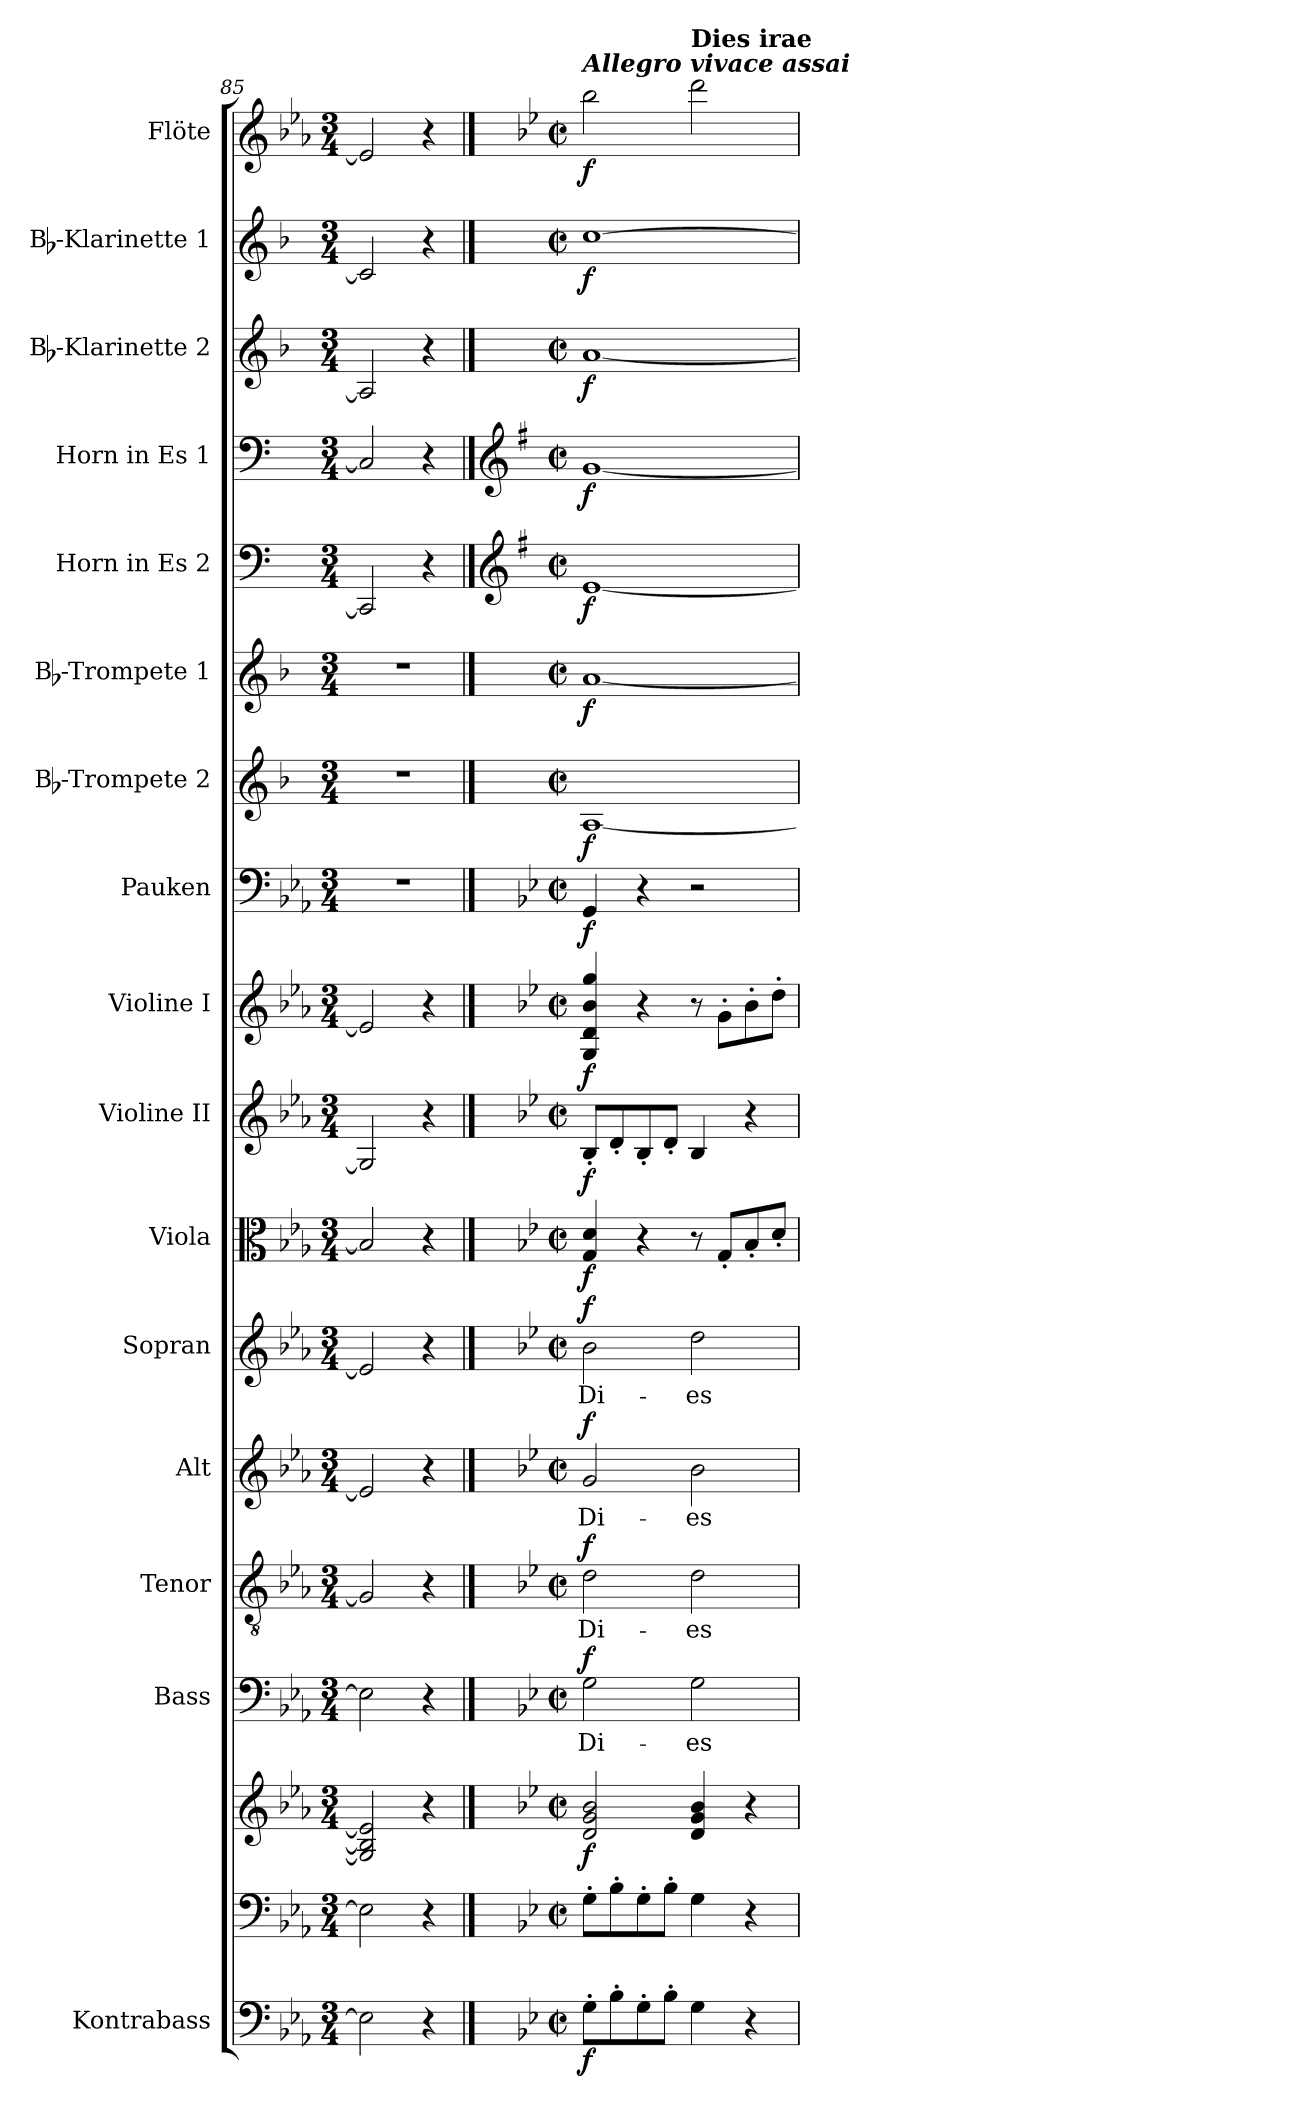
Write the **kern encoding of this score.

**kern	**dynam	**kern	**kern	**dynam	**kern	**text	**dynam	**kern	**text	**dynam	**kern	**text	**dynam	**kern	**text	**dynam	**kern	**dynam	**kern	**dynam	**kern	**dynam	**kern	**dynam	**kern	**dynam	**kern	**dynam	**kern	**dynam	**kern	**dynam	**kern	**dynam	**kern	**dynam	**kern	**dynam
*part17	*part17	*part16	*part16	*part16	*part15	*part15	*part15	*part14	*part14	*part14	*part13	*part13	*part13	*part12	*part12	*part12	*part11	*part11	*part10	*part10	*part9	*part9	*part8	*part8	*part7	*part7	*part6	*part6	*part5	*part5	*part4	*part4	*part3	*part3	*part2	*part2	*part1	*part1
*staff18	*staff18	*staff17	*staff16	*staff16/17	*staff15	*staff15	*staff15	*staff14	*staff14	*staff14	*staff13	*staff13	*staff13	*staff12	*staff12	*staff12	*staff11	*staff11	*staff10	*staff10	*staff9	*staff9	*staff8	*staff8	*staff7	*staff7	*staff6	*staff6	*staff5	*staff5	*staff4	*staff4	*staff3	*staff3	*staff2	*staff2	*staff1	*staff1
*I"Kontrabass	*	*	*	*	*I"Bass	*	*	*I"Tenor	*	*	*I"Alt	*	*	*I"Sopran	*	*	*I"Viola	*	*I"Violine II	*	*I"Violine I	*	*I"Pauken	*	*I"Bb-Trompete 2	*	*I"Bb-Trompete 1	*	*I"Horn in Es 2	*	*I"Horn in Es 1	*	*I"Bb-Klarinette 2	*	*I"Bb-Klarinette 1	*	*I"Flöte	*
*I'Kb.	*	*	*	*	*I'B.	*	*	*I'T.	*	*	*I'A.	*	*	*I'S.	*	*	*I'Vla.	*	*I'Vl. II	*	*I'Vl. I	*	*I'Pk.	*	*I'Bb Trp. 2	*	*I'Bb Trp. 1	*	*	*	*	*	*I'Bb Kl. 2	*	*I'Bb Kl. 1	*	*I'Fl.	*
*clefF4	*	*clefF4	*clefG2	*	*clefF4	*	*	*clefGv2	*	*	*clefG2	*	*	*clefG2	*	*	*clefC3	*	*clefG2	*	*clefG2	*	*clefF4	*	*clefG2	*	*clefG2	*	*clefF4	*	*clefF4	*	*clefG2	*	*clefG2	*	*clefG2	*
*ITrd7c12	*	*	*	*	*	*	*	*	*	*	*	*	*	*	*	*	*	*	*	*	*	*	*	*	*ITrd1c2	*	*ITrd1c2	*	*ITrd5c9	*	*ITrd5c9	*	*ITrd1c2	*	*ITrd1c2	*	*	*
*k[b-e-a-]	*	*k[b-e-a-]	*k[b-e-a-]	*	*k[b-e-a-]	*	*	*k[b-e-a-]	*	*	*k[b-e-a-]	*	*	*k[b-e-a-]	*	*	*k[b-e-a-]	*	*k[b-e-a-]	*	*k[b-e-a-]	*	*k[b-e-a-]	*	*k[b-e-a-]	*	*k[b-e-a-]	*	*k[b-e-a-]	*	*k[b-e-a-]	*	*k[b-e-a-]	*	*k[b-e-a-]	*	*k[b-e-a-]	*
*E-:	*	*E-:	*E-:	*	*E-:	*	*	*E-:	*	*	*E-:	*	*	*E-:	*	*	*E-:	*	*E-:	*	*E-:	*	*E-:	*	*E-:	*	*E-:	*	*E-:	*	*E-:	*	*E-:	*	*E-:	*	*E-:	*
*M3/4	*	*M3/4	*M3/4	*	*M3/4	*	*	*M3/4	*	*	*M3/4	*	*	*M3/4	*	*	*M3/4	*	*M3/4	*	*M3/4	*	*M3/4	*	*M3/4	*	*M3/4	*	*M3/4	*	*M3/4	*	*M3/4	*	*M3/4	*	*M3/4	*
=85	=85	=85	=85	=85	=85	=85	=85	=85	=85	=85	=85	=85	=85	=85	=85	=85	=85	=85	=85	=85	=85	=85	=85	=85	=85	=85	=85	=85	=85	=85	=85	=85	=85	=85	=85	=85	=85	=85
2EE-\]	.	2E-\]	2G/] 2B-/] 2e-/]	.	2E-\]	.	.	2G/]	.	.	2e-/]	.	.	2e-/]	.	.	2B-/]	.	2G/]	.	2e-/]	.	2.r	.	2.r	.	2.r	.	2EEE-/]	.	2EE-/]	.	2G/]	.	2B-/]	.	2e-/]	.
4r	.	4r	4r	.	4r	.	.	4r	.	.	4r	.	.	4r	.	.	4r	.	4r	.	4r	.	.	.	.	.	.	.	4r	.	4r	.	4r	.	4r	.	4r	.
!!LO:PB:g=z
==86	==86	==86	==86	==86	==86	==86	==86	==86	==86	==86	==86	==86	==86	==86	==86	==86	==86	==86	==86	==86	==86	==86	==86	==86	==86	==86	==86	==86	==86	==86	==86	==86	==86	==86	==86	==86	==86	==86
*	*	*	*	*	*	*	*	*	*	*	*	*	*	*	*	*	*	*	*	*	*	*	*	*	*	*	*	*	*clefG2	*	*clefG2	*	*	*	*	*	*	*
*k[b-e-]	*	*k[b-e-]	*k[b-e-]	*	*k[b-e-]	*	*	*k[b-e-]	*	*	*k[b-e-]	*	*	*k[b-e-]	*	*	*k[b-e-]	*	*k[b-e-]	*	*k[b-e-]	*	*k[b-e-]	*	*k[b-e-]	*	*k[b-e-]	*	*k[b-e-]	*	*k[b-e-]	*	*k[b-e-]	*	*k[b-e-]	*	*k[b-e-]	*
*B-:	*	*B-:	*B-:	*	*B-:	*	*	*B-:	*	*	*B-:	*	*	*B-:	*	*	*B-:	*	*B-:	*	*B-:	*	*B-:	*	*B-:	*	*B-:	*	*B-:	*	*B-:	*	*B-:	*	*B-:	*	*B-:	*
*M2/2	*	*M2/2	*M2/2	*	*M2/2	*	*	*M2/2	*	*	*M2/2	*	*	*M2/2	*	*	*M2/2	*	*M2/2	*	*M2/2	*	*M2/2	*	*M2/2	*	*M2/2	*	*M2/2	*	*M2/2	*	*M2/2	*	*M2/2	*	*M2/2	*
*met(c|)	*	*met(c|)	*met(c|)	*	*met(c|)	*	*	*met(c|)	*	*	*met(c|)	*	*	*met(c|)	*	*	*met(c|)	*	*met(c|)	*	*met(c|)	*	*met(c|)	*	*met(c|)	*	*met(c|)	*	*met(c|)	*	*met(c|)	*	*met(c|)	*	*met(c|)	*	*met(c|)	*
!	!	!	!	!	!	!	!	!	!	!	!	!	!	!	!	!	!	!	!	!	!	!	!	!	!	!	!	!	!	!	!	!	!	!	!	!	!LO:TX:a:Bi:t=Allegro vivace assai	!
!	!LO:DY:b	!	!	!LO:DY:b	!	!LO:LY:b	!LO:DY:a	!	!LO:LY:b	!LO:DY:a	!	!LO:LY:b	!LO:DY:a	!	!LO:LY:b	!LO:DY:a	!	!LO:DY:b	!	!LO:DY:b	!	!LO:DY:b	!	!LO:DY:b	!	!LO:DY:b	!	!LO:DY:b	!	!LO:DY:b	!	!LO:DY:b	!	!LO:DY:b	!	!LO:DY:b	!	!LO:DY:b
8GG'>\L	f	8G'>\L	2d/ 2g/ 2b-/	f	2G\	Di-	f	2d\	Di-	f	2g/	Di-	f	2b-\	Di-	f	4G/ 4d/	f	8B-'</L	f	4G/ 4d/ 4b-/ 4gg/	f	4GG/	f	[1G	f	[1g	f	[1G	f	[1B-	f	[1g	f	[1b-	f	2bb-\	f
8BB-'>\	.	8B-'>\	.	.	.	.	.	.	.	.	.	.	.	.	.	.	.	.	8d'</	.	.	.	.	.	.	.	.	.	.	.	.	.	.	.	.	.	.	.
8GG'>\	.	8G'>\	.	.	.	.	.	.	.	.	.	.	.	.	.	.	4r	.	8B-'</	.	4r	.	4r	.	.	.	.	.	.	.	.	.	.	.	.	.	.	.
8BB-'>\J	.	8B-'>\J	.	.	.	.	.	.	.	.	.	.	.	.	.	.	.	.	8d'</J	.	.	.	.	.	.	.	.	.	.	.	.	.	.	.	.	.	.	.
!	!	!	!	!	!	!	!	!	!	!	!	!	!	!	!	!	!	!	!	!	!	!	!	!	!	!	!	!	!	!	!	!	!	!	!	!	!LO:TX:a:B:t=Dies irae	!
!	!	!	!	!	!	!LO:LY:b	!	!	!LO:LY:b	!	!	!LO:LY:b	!	!	!LO:LY:b	!	!	!	!	!	!	!	!	!	!	!	!	!	!	!	!	!	!	!	!	!	!	!
4GG\	.	4G\	4d/ 4g/ 4b-/	.	2G\	-es	.	2d\	-es	.	2b-\	-es	.	2dd\	-es	.	8r	.	4B-/	.	8r	.	2r	.	.	.	.	.	.	.	.	.	.	.	.	.	2ddd\	.
.	.	.	.	.	.	.	.	.	.	.	.	.	.	.	.	.	8G'</L	.	.	.	8g'>\L	.	.	.	.	.	.	.	.	.	.	.	.	.	.	.	.	.
4r	.	4r	4r	.	.	.	.	.	.	.	.	.	.	.	.	.	8B-'</	.	4r	.	8b-'>\	.	.	.	.	.	.	.	.	.	.	.	.	.	.	.	.	.
.	.	.	.	.	.	.	.	.	.	.	.	.	.	.	.	.	8d'</J	.	.	.	8dd'>\J	.	.	.	.	.	.	.	.	.	.	.	.	.	.	.	.	.
=	=	=	=	=	=	=	=	=	=	=	=	=	=	=	=	=	=	=	=	=	=	=	=	=	=	=	=	=	=	=	=	=	=	=	=	=	=	=
*-	*-	*-	*-	*-	*-	*-	*-	*-	*-	*-	*-	*-	*-	*-	*-	*-	*-	*-	*-	*-	*-	*-	*-	*-	*-	*-	*-	*-	*-	*-	*-	*-	*-	*-	*-	*-	*-	*-
